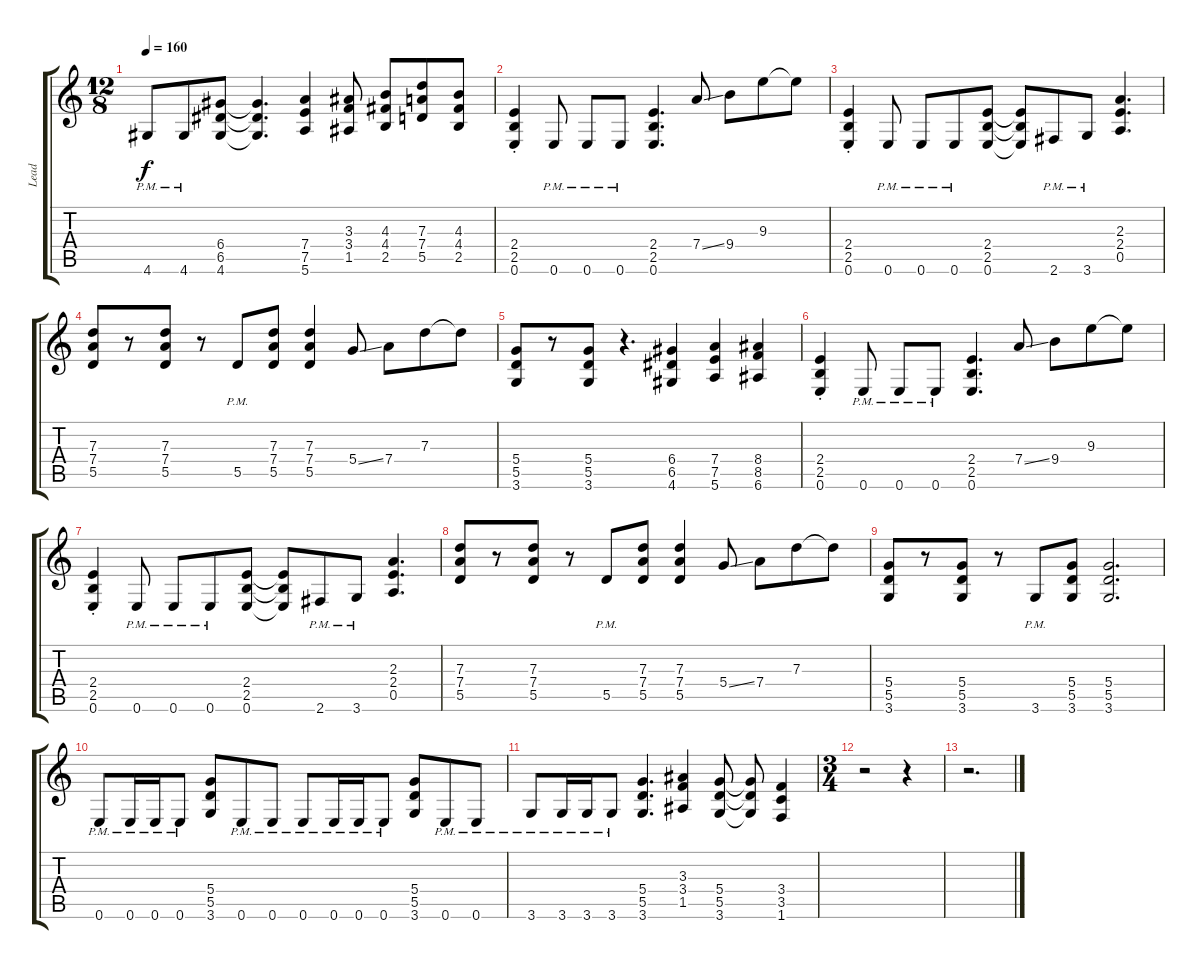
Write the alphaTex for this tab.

\track ("Lead" "Lead") {instrument distortionguitar}
\staff {score tabs}
\tuning (E4 B3 G3 D3 A2 E2) {hide}
\ts (12 8)
\tempo 160
\clef g2
\ks c
4.6{pm}.8{dy f} 4.6{pm}.8 (6.4 6.5 4.6).8 (6.4{t} 6.5{t} 4.6{t}).4{d} (7.4 7.5 5.6).4 (3.3 3.4 1.5).8 (4.3 4.4 2.5).8 (7.3 7.4 5.5).8 (4.3 4.4 2.5).8 |
(2.4{st} 2.5{st} 0.6{st}).4 0.6{pm}.8 0.6{pm}.8 0.6{pm}.8 (2.4 2.5 0.6).4{d} 7.4{ss}.8 9.4.8 9.3.8 9.3{t}.8 |
(2.4{st} 2.5{st} 0.6{st}).4 0.6{pm}.8 0.6{pm}.8 0.6{pm}.8 (2.4 2.5 0.6).8 (2.4{t} 2.5{t} 0.6{t}).8 2.6{pm}.8 3.6{pm}.8 (2.3 2.4 0.5).4{d} |
(7.3 7.4 5.5).8 r.8 (7.3 7.4 5.5).8 r.8 5.5{pm}.8 (7.3 7.4 5.5).8 (7.3 7.4 5.5).4 5.4{ss}.8 7.4.8 7.3.8 7.3{t}.8 |
(5.4 5.5 3.6).8 r.8 (5.4 5.5 3.6).8 r.4{d} (6.4 6.5 4.6).4 (7.4 7.5 5.6).4 (8.4 8.5 6.6).4 |
(2.4{st} 2.5{st} 0.6{st}).4 0.6{pm}.8 0.6{pm}.8 0.6{pm}.8 (2.4 2.5 0.6).4{d} 7.4{ss}.8 9.4.8 9.3.8 9.3{t}.8 |
(2.4{st} 2.5{st} 0.6{st}).4 0.6{pm}.8 0.6{pm}.8 0.6{pm}.8 (2.4 2.5 0.6).8 (2.4{t} 2.5{t} 0.6{t}).8 2.6{pm}.8 3.6{pm}.8 (2.3 2.4 0.5).4{d} |
(7.3 7.4 5.5).8 r.8 (7.3 7.4 5.5).8 r.8 5.5{pm}.8 (7.3 7.4 5.5).8 (7.3 7.4 5.5).4 5.4{ss}.8 7.4.8 7.3.8 7.3{t}.8 |
(5.4 5.5 3.6).8 r.8 (5.4 5.5 3.6).8 r.8 3.6{pm}.8 (5.4 5.5 3.6).8 (5.4 5.5 3.6).2{d} |
0.6{pm}.8 0.6{pm}.16 0.6{pm}.16 0.6{pm}.8 (5.4 5.5 3.6).8 0.6{pm}.8 0.6{pm}.8 0.6{pm}.8 0.6{pm}.16 0.6{pm}.16 0.6{pm}.8 (5.4 5.5 3.6).8 0.6{pm}.8 0.6{pm}.8 |
3.6{pm}.8 3.6{pm}.16 3.6{pm}.16 3.6{pm}.8 (5.4 5.5 3.6).4{d} (3.3 3.4 1.5).4 (5.4 5.5 3.6).8 (5.4{t} 5.5{t} 3.6{t}).8 (3.4 3.5 1.6).4 |
\ts (3 4)
r.2 r.4 |
r.2{d}
